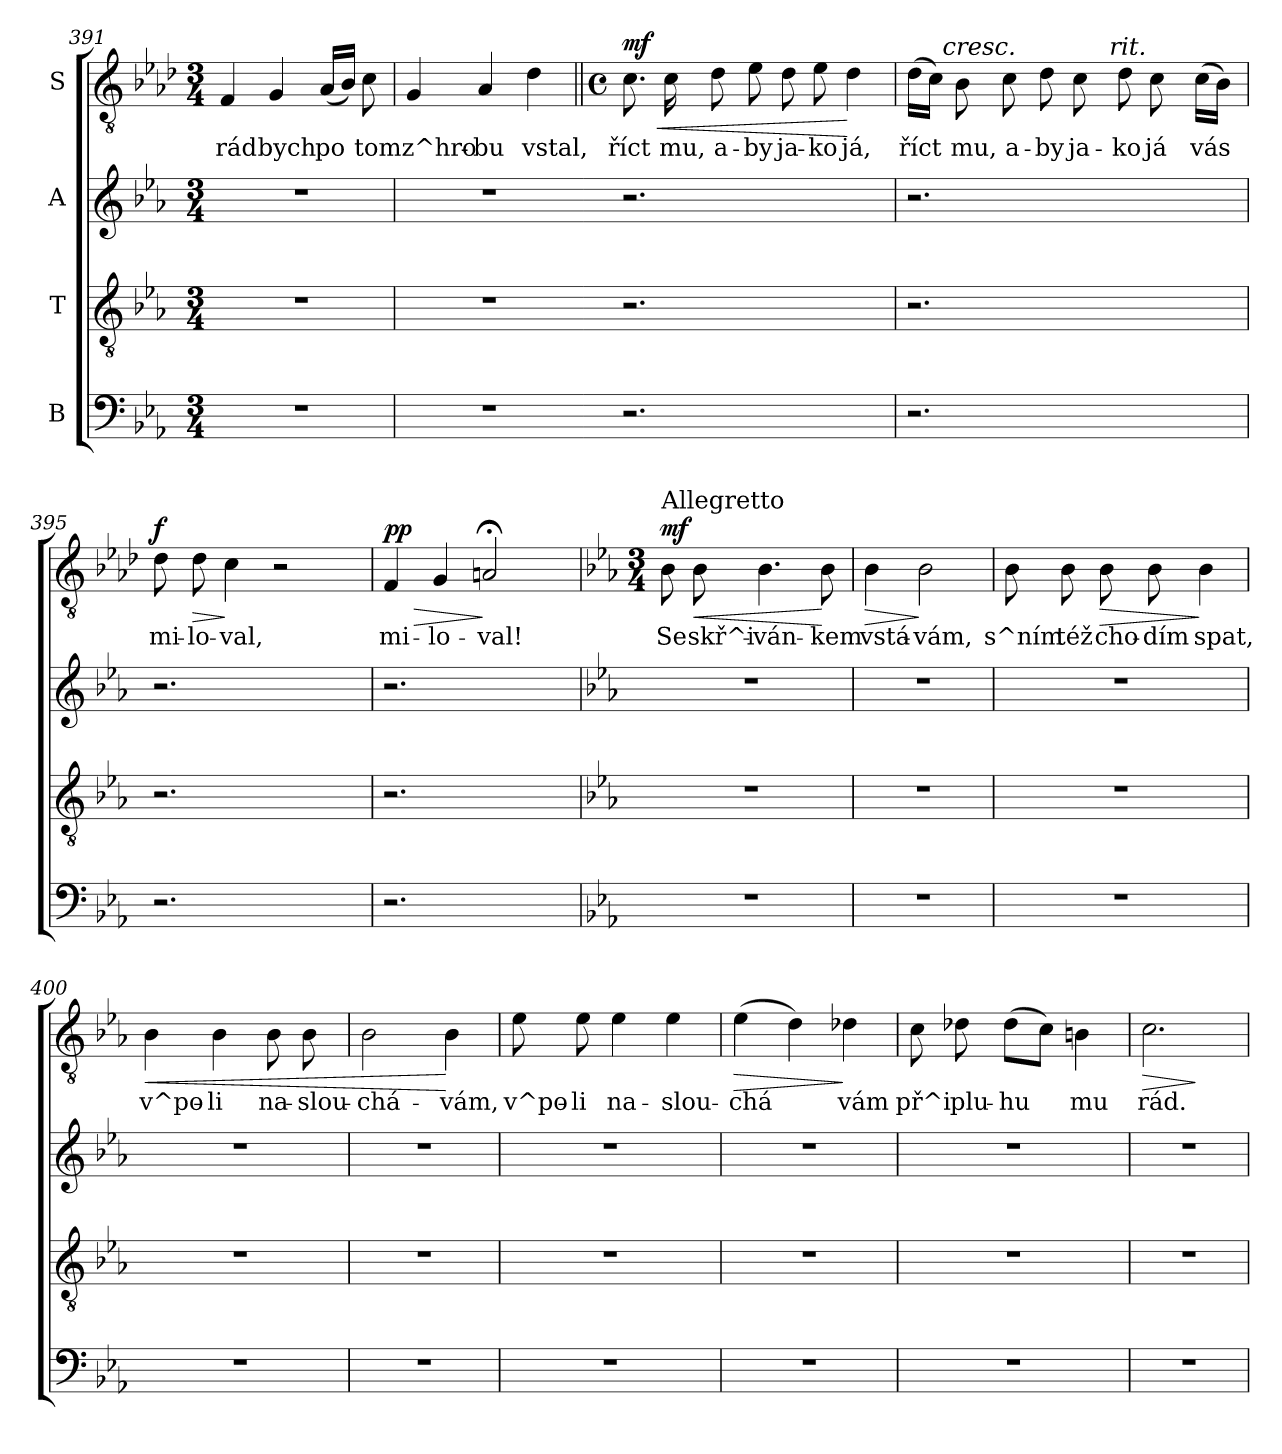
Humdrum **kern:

**kern	**kern	**kern	**kern	**text	**dynam
*part4	*part3	*part2	*part1	*part1	*part1
*staff4	*staff3	*staff2	*staff1	*staff1	*staff1
*I"B	*I"T	*I"A	*I"S	*	*
*clefF4	*clefGv2	*clefG2	*clefGv2	*	*
*k[b-e-a-]	*k[b-e-a-]	*k[b-e-a-]	*k[b-e-a-d-]	*	*
*E-:	*E-:	*E-:	*A-:	*	*
*M3/4	*M3/4	*M3/4	*M3/4	*	*
=391	=391	=391	=391	=391	=391
!	!	!	!	!LO:LY:b:rj	!
2.r	2.r	2.r	4F/	rád	.
!	!	!	!	!LO:LY:b:rj	!
.	.	.	4G/	bych	.
!	!	!	!	!LO:LY:b:rj	!
.	.	.	(<16A-/L	po-	.
!	!	!	!	!LO:LY:b:rj	!
.	.	.	16B-/J)	--	.
!	!	!	!	!LO:LY:b:rj	!
.	.	.	8c\	-tom	.
!!LO:PB:g=z
=392	=392	=392	=392	=392	=392
!	!	!	!	!LO:LY:b:rj	!
2.r	2.r	2.r	4G/	z^hro-	.
!	!	!	!	!LO:LY:b:rj	!
.	.	.	4A-/	-bu	.
!	!	!	!	!LO:LY:b:rj	!
.	.	.	4d-\	vstal,	.
=393	=393	=393	=393||	=393||	=393||
*	*	*	*M4/4	*	*
*	*	*	*met(c)	*	*
!	!	!	!	!LO:LY:b:rj	!LO:HP:b
!	!	!	!	!	!LO:DY:n=1:a
2.r	2.r	2.r	8.c\	říct	< mf
!	!	!	!	!LO:LY:b:rj	!
.	.	.	16c\	mu,	.
!	!	!	!	!LO:LY:b:rj	!
.	.	.	8d-\	a-	.
!	!	!	!	!LO:LY:b:rj	!
.	.	.	8e-\	-by	.
!	!	!	!	!LO:LY:b:rj	!
.	.	.	8d-\	ja-	.
!	!	!	!	!LO:LY:b:rj	!
.	.	.	8e-\	-ko	.
!	!	!	!	!LO:LY:b:rj	!
4ryy	4ryy	4ryy	4d-\	já,	[
=394	=394	=394	=394	=394	=394
!	!	!	!	!LO:LY:b:rj	!
*	*	*	*^	*	*
*	*	*	*	*^	*	*
2.r	2.r	2.r	(>16d-\L	16.ryy	2ryy	říct	.
!	!	!	!	!	!	!LO:LY:b:rj	!
.	.	.	16c\J)	.	.	.	.
!	!	!	!	!LO:TX:a:i:t=cresc.	!	!	!
.	.	.	.	2ryy	.	.	.
!	!	!	!	!	!	!LO:LY:b:rj	!
.	.	.	8B-\	.	.	mu,	.
!	!	!	!	!	!	!LO:LY:b:rj	!
.	.	.	8c\	.	.	a-	.
!	!	!	!	!	!	!LO:LY:b:rj	!
.	.	.	8d-\	.	.	-by	.
!	!	!	!	!	!	!LO:LY:b:rj	!
.	.	.	8c\	.	16..ryy	ja-	.
.	.	.	.	4ryy	.	.	.
!	!	!	!	!	!LO:TX:a:i:t=rit.	!	!
.	.	.	.	.	4ryy	.	.
!	!	!	!	!	!	!LO:LY:b:rj	!
.	.	.	8d-\	.	.	-ko	.
!	!	!	!	!	!	!LO:LY:b:rj	!
4ryy	4ryy	4ryy	8c\	.	.	já	.
.	.	.	.	8ryy	.	.	.
.	.	.	.	.	8ryy	.	.
!	!	!	!	!	!	!LO:LY:b:rj	!
.	.	.	(>16c\L	.	.	vás	.
!	!	!	!	!	!	!LO:LY:b:rj	!
.	.	.	16B-\J)	.	.	.	.
.	.	.	.	32ryy	.	.	.
.	.	.	.	.	64ryy	.	.
!!LO:LB:g=z
=395	=395	=395	=395	=395	=395	=395	=395
!	!	!	!	!	!	!LO:LY:b:rj	!LO:DY:a
*	*	*	*v	*v	*v	*	*
2.r	2.r	2.r	8d-\	mi-	f
!	!	!	!	!LO:LY:b:rj	!LO:HP:b
.	.	.	8d-\	-lo-	>
!	!	!	!	!LO:LY:b:rj	!
.	.	.	4c\	-val,	]
.	.	.	2r	.	.
4ryy	4ryy	4ryy	.	.	.
=396	=396	=396	=396	=396	=396
!	!	!	!	!LO:LY:b:rj	!LO:HP:b
!	!	!	!	!	!LO:DY:n=1:a
2.r	2.r	2.r	4F/	mi-	> pp
!	!	!	!	!LO:LY:b:rj	!
.	.	.	4G/	-lo-	.
!	!	!	!	!LO:LY:b:rj	!
.	.	.	2An;</	-val!	]
4ryy	4ryy	4ryy	.	.	.
=397	=397	=397	=397!	=397!	=397!
*	*	*	*k[b-e-a-]	*	*
*	*	*	*E-:	*	*
*	*	*	*M3/4	*	*
!	!	!	!LO:TX:a:t=Allegretto	!	!
!	!	!	!	!LO:LY:b:rj	!LO:DY:a
2.r	2.r	2.r	8B-\	Se	mf
!	!	!	!	!LO:LY:b:rj	!LO:HP:b
.	.	.	8B-\	skř^i-	<
!	!	!	!	!LO:LY:b:rj	!
.	.	.	4.B-\	-ván-	.
!	!	!	!	!LO:LY:b:rj	!
.	.	.	8B-\	-kem	[
=398	=398	=398	=398	=398	=398
!	!	!	!	!LO:LY:b:rj	!LO:HP:b
2.r	2.r	2.r	4B-\	vstá-	>
!	!	!	!	!LO:LY:b:rj	!
.	.	.	2B-\	-vám,	]
=399	=399	=399	=399	=399	=399
!	!	!	!	!LO:LY:b:rj	!
2.r	2.r	2.r	8B-\	s^ním	.
!	!	!	!	!LO:LY:b:rj	!
.	.	.	8B-\	též	.
!	!	!	!	!LO:LY:b:rj	!LO:HP:b
.	.	.	8B-\	cho-	>
!	!	!	!	!LO:LY:b:rj	!
.	.	.	8B-\	-dím	.
!	!	!	!	!LO:LY:b:rj	!
.	.	.	4B-\	spat,	]
=400	=400	=400	=400	=400	=400
!	!	!	!	!LO:LY:b:rj	!LO:HP:b
2.r	2.r	2.r	4B-\	v^po-	<
!	!	!	!	!LO:LY:b:rj	!
.	.	.	4B-\	-li	.
!	!	!	!	!LO:LY:b:rj	!
.	.	.	8B-\	na-	.
!	!	!	!	!LO:LY:b:rj	!
.	.	.	8B-\	-slou-	.
=401	=401	=401	=401	=401	=401
!	!	!	!	!LO:LY:b:rj	!
2.r	2.r	2.r	2B-\	-chá-	.
!	!	!	!	!LO:LY:b:rj	!
.	.	.	4B-\	-vám,	[
!!LO:LB:g=z
=402	=402	=402	=402	=402	=402
!	!	!	!	!LO:LY:b:rj	!
2.r	2.r	2.r	8e-\	v^po-	.
!	!	!	!	!LO:LY:b:rj	!
.	.	.	8e-\	-li	.
!	!	!	!	!LO:LY:b:rj	!
.	.	.	4e-\	na-	.
!	!	!	!	!LO:LY:b:rj	!
.	.	.	4e-\	-slou-	.
=403	=403	=403	=403	=403	=403
!	!	!	!	!LO:LY:b:rj	!LO:HP:b
2.r	2.r	2.r	(>4e-\	-chá-	>
!	!	!	!	!LO:LY:b:rj	!
.	.	.	4d\)	--	.
!	!	!	!	!LO:LY:b:rj	!
.	.	.	4d-X\	-vám	]
=404	=404	=404	=404	=404	=404
!	!	!	!	!LO:LY:b:rj	!
2.r	2.r	2.r	8c\	př^i	.
!	!	!	!	!LO:LY:b:rj	!
.	.	.	8d-X\	plu-	.
!	!	!	!	!LO:LY:b:rj	!
.	.	.	(>8d-\L	-hu	.
!	!	!	!	!LO:LY:b:rj	!
.	.	.	8c\J)	.	.
!	!	!	!	!LO:LY:b:rj	!
.	.	.	4Bn\	mu	.
=405	=405	=405	=405	=405	=405
!	!	!	!	!LO:LY:b:rj	!LO:HP:b
2.r	2.r	2.r	2.c\	rád.	>
.	.	.	.	.	]
=	=	=	=	=	=
*-	*-	*-	*-	*-	*-
